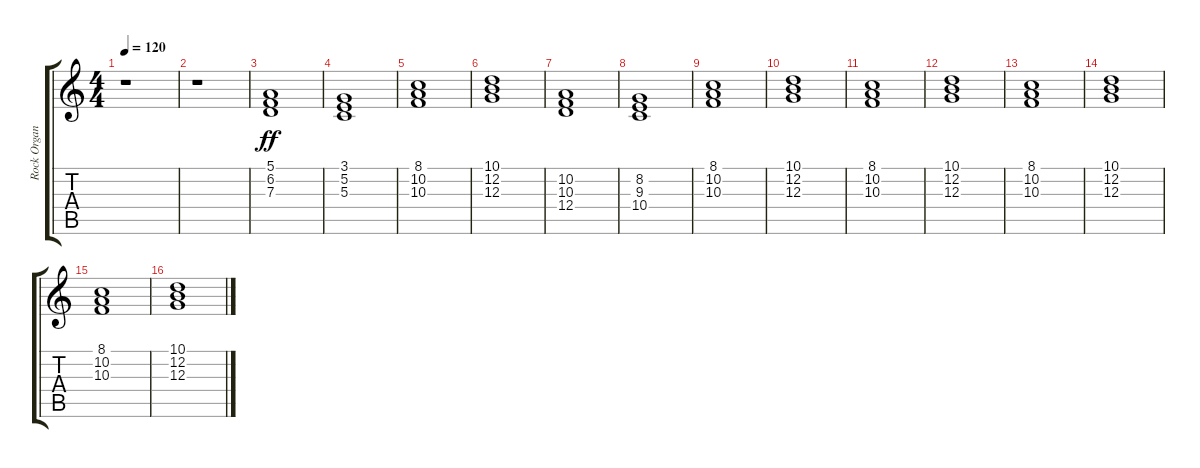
\track ("Rock Organ" "Rock Organ") {instrument rockorgan}
\staff {score tabs}
\tuning (E4 B3 G3 D3 A2 E2) {hide}
\ts (4 4)
\tempo 120
\clef g2
\ks c
r.1{dy f} |
r.1 |
(5.1 6.2 7.3).1{dy ff} |
(3.1 5.2 5.3).1 |
(8.1 10.2 10.3).1 |
(10.1 12.2 12.3).1 |
(10.2 10.3 12.4).1 |
(8.2 9.3 10.4).1 |
(8.1 10.2 10.3).1 |
(10.1 12.2 12.3).1 |
(8.1 10.2 10.3).1 |
(10.1 12.2 12.3).1 |
(8.1 10.2 10.3).1 |
(10.1 12.2 12.3).1 |
(8.1 10.2 10.3).1 |
(10.1 12.2 12.3).1
